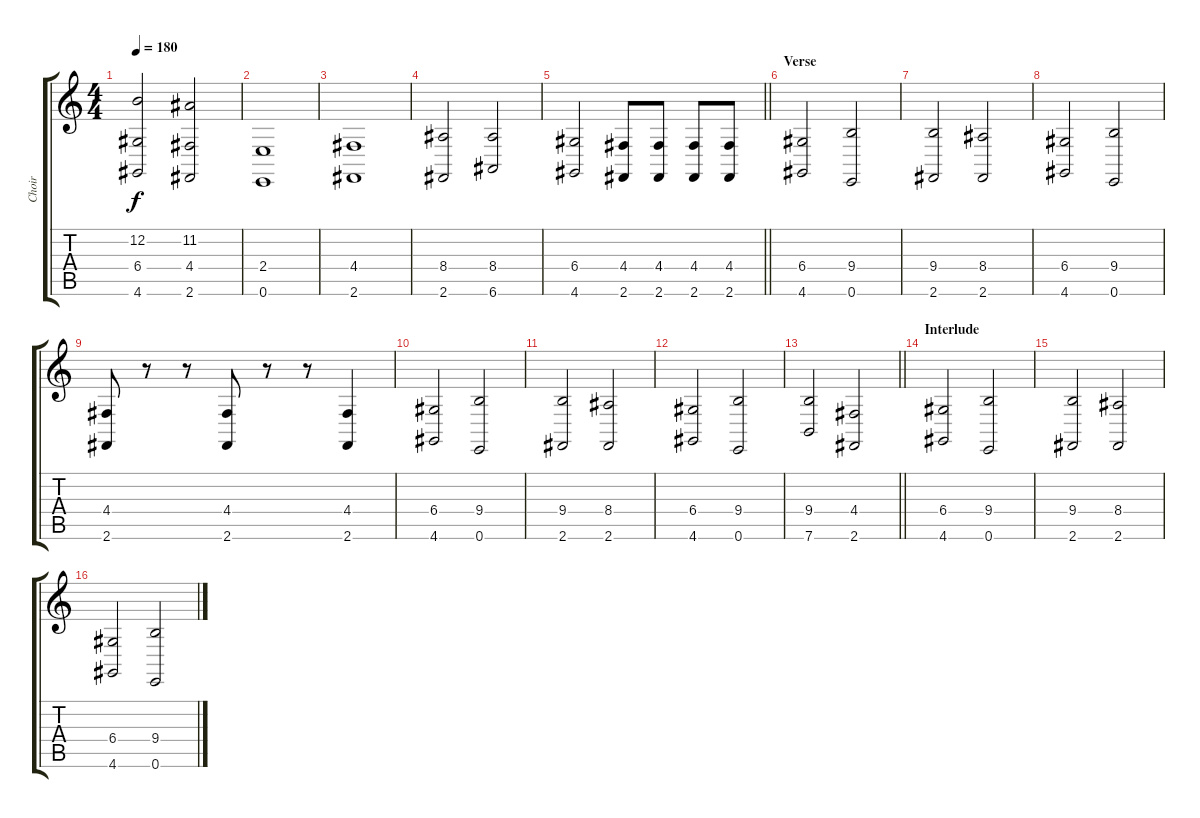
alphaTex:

\track ("Choir" "Choir") {instrument choiraahs}
\staff {score tabs}
\tuning (E4 B3 G3 D3 A2 E2) {hide}
\ts (4 4)
\tempo 180
\clef g2
\ks c
(12.2 6.4 4.6).2{dy f} (11.2 4.4 2.6).2 |
(2.4 0.6).1 |
(4.4 2.6).1 |
(8.4 2.6).2 (8.4 6.6).2 |
\barLineRight lightlight
(6.4 4.6).2 (4.4 2.6).8 (4.4 2.6).8 (4.4 2.6).8 (4.4 2.6).8 |
\section ("" "Verse")
(6.4 4.6).2 (9.4 0.6).2 |
(9.4 2.6).2 (8.4 2.6).2 |
(6.4 4.6).2 (9.4 0.6).2 |
(4.4 2.6).8 r.8 r.8 (4.4 2.6).8 r.8 r.8 (4.4 2.6).4 |
(6.4 4.6).2 (9.4 0.6).2 |
(9.4 2.6).2 (8.4 2.6).2 |
(6.4 4.6).2 (9.4 0.6).2 |
\barLineRight lightlight
(9.4 7.6).2 (4.4 2.6).2 |
\section ("" "Interlude")
(6.4 4.6).2 (9.4 0.6).2 |
(9.4 2.6).2 (8.4 2.6).2 |
(6.4 4.6).2 (9.4 0.6).2
